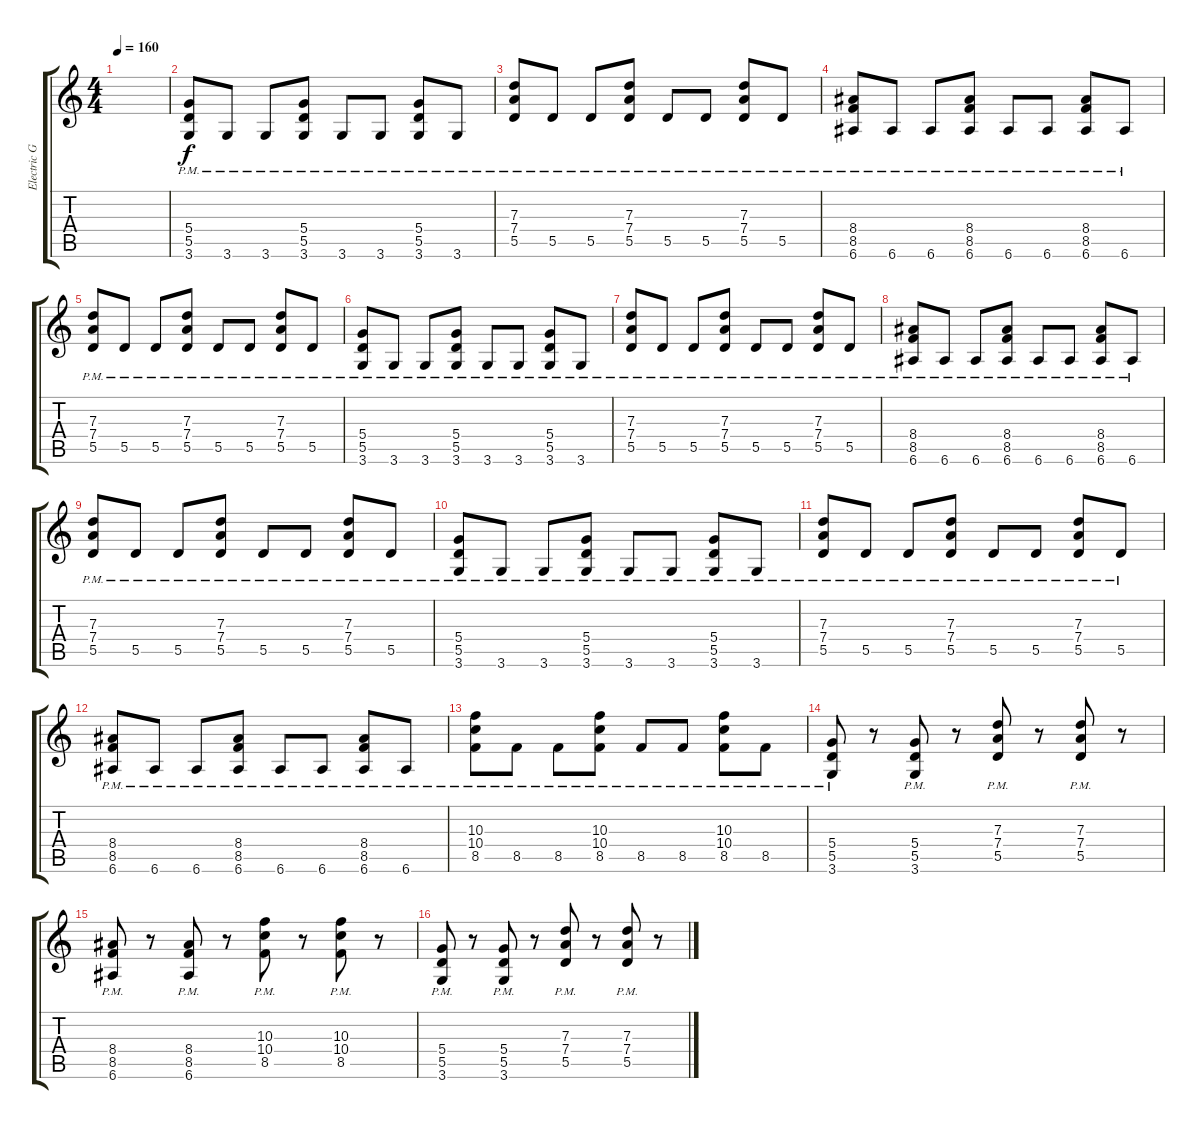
\track ("Electric Guitar" "Electric G") {instrument distortionguitar}
\staff {score tabs}
\tuning (E4 B3 G3 D3 A2 E2) {hide}
\ts (4 4)
\tempo 160
\clef g2
\ks c
|
(5.4{pm} 5.5{pm} 3.6{pm}).8 3.6{pm}.8 3.6{pm}.8 (5.4{pm} 5.5{pm} 3.6{pm}).8 3.6{pm}.8 3.6{pm}.8 (5.4{pm} 5.5{pm} 3.6{pm}).8 3.6{pm}.8 |
(7.3{pm} 7.4{pm} 5.5{pm}).8 5.5{pm}.8 5.5{pm}.8 (7.3{pm} 7.4{pm} 5.5{pm}).8 5.5{pm}.8 5.5{pm}.8 (7.3{pm} 7.4{pm} 5.5{pm}).8 5.5{pm}.8 |
(8.4{pm} 8.5{pm} 6.6{pm}).8 6.6{pm}.8 6.6{pm}.8 (8.4{pm} 8.5{pm} 6.6{pm}).8 6.6{pm}.8 6.6{pm}.8 (8.4{pm} 8.5{pm} 6.6{pm}).8 6.6{pm}.8 |
(7.3{pm} 7.4{pm} 5.5{pm}).8 5.5{pm}.8 5.5{pm}.8 (7.3{pm} 7.4{pm} 5.5{pm}).8 5.5{pm}.8 5.5{pm}.8 (7.3{pm} 7.4{pm} 5.5{pm}).8 5.5{pm}.8 |
(5.4{pm} 5.5{pm} 3.6{pm}).8 3.6{pm}.8 3.6{pm}.8 (5.4{pm} 5.5{pm} 3.6{pm}).8 3.6{pm}.8 3.6{pm}.8 (5.4{pm} 5.5{pm} 3.6{pm}).8 3.6{pm}.8 |
(7.3{pm} 7.4{pm} 5.5{pm}).8 5.5{pm}.8 5.5{pm}.8 (7.3{pm} 7.4{pm} 5.5{pm}).8 5.5{pm}.8 5.5{pm}.8 (7.3{pm} 7.4{pm} 5.5{pm}).8 5.5{pm}.8 |
(8.4{pm} 8.5{pm} 6.6{pm}).8 6.6{pm}.8 6.6{pm}.8 (8.4{pm} 8.5{pm} 6.6{pm}).8 6.6{pm}.8 6.6{pm}.8 (8.4{pm} 8.5{pm} 6.6{pm}).8 6.6{pm}.8 |
(7.3{pm} 7.4{pm} 5.5{pm}).8 5.5{pm}.8 5.5{pm}.8 (7.3{pm} 7.4{pm} 5.5{pm}).8 5.5{pm}.8 5.5{pm}.8 (7.3{pm} 7.4{pm} 5.5{pm}).8 5.5{pm}.8 |
(5.4{pm} 5.5{pm} 3.6{pm}).8 3.6{pm}.8 3.6{pm}.8 (5.4{pm} 5.5{pm} 3.6{pm}).8 3.6{pm}.8 3.6{pm}.8 (5.4{pm} 5.5{pm} 3.6{pm}).8 3.6{pm}.8 |
(7.3{pm} 7.4{pm} 5.5{pm}).8 5.5{pm}.8 5.5{pm}.8 (7.3{pm} 7.4{pm} 5.5{pm}).8 5.5{pm}.8 5.5{pm}.8 (7.3{pm} 7.4{pm} 5.5{pm}).8 5.5{pm}.8 |
(8.4{pm} 8.5{pm} 6.6{pm}).8 6.6{pm}.8 6.6{pm}.8 (8.4{pm} 8.5{pm} 6.6{pm}).8 6.6{pm}.8 6.6{pm}.8 (8.4{pm} 8.5{pm} 6.6{pm}).8 6.6{pm}.8 |
(10.3{pm} 10.4{pm} 8.5{pm}).8 8.5{pm}.8 8.5{pm}.8 (10.3{pm} 10.4{pm} 8.5{pm}).8 8.5{pm}.8 8.5{pm}.8 (10.3{pm} 10.4{pm} 8.5{pm}).8 8.5{pm}.8 |
(5.4{pm} 5.5{pm} 3.6{pm}).8 r.8 (5.4{pm} 5.5{pm} 3.6{pm}).8 r.8 (7.3{pm} 7.4{pm} 5.5{pm}).8 r.8 (7.3{pm} 7.4{pm} 5.5{pm}).8 r.8 |
(8.4{pm} 8.5{pm} 6.6{pm}).8 r.8 (8.4{pm} 8.5{pm} 6.6{pm}).8 r.8 (10.3{pm} 10.4{pm} 8.5{pm}).8 r.8 (10.3{pm} 10.4{pm} 8.5{pm}).8 r.8 |
(5.4{pm} 5.5{pm} 3.6{pm}).8 r.8 (5.4{pm} 5.5{pm} 3.6{pm}).8 r.8 (7.3{pm} 7.4{pm} 5.5{pm}).8 r.8 (7.3{pm} 7.4{pm} 5.5{pm}).8 r.8
